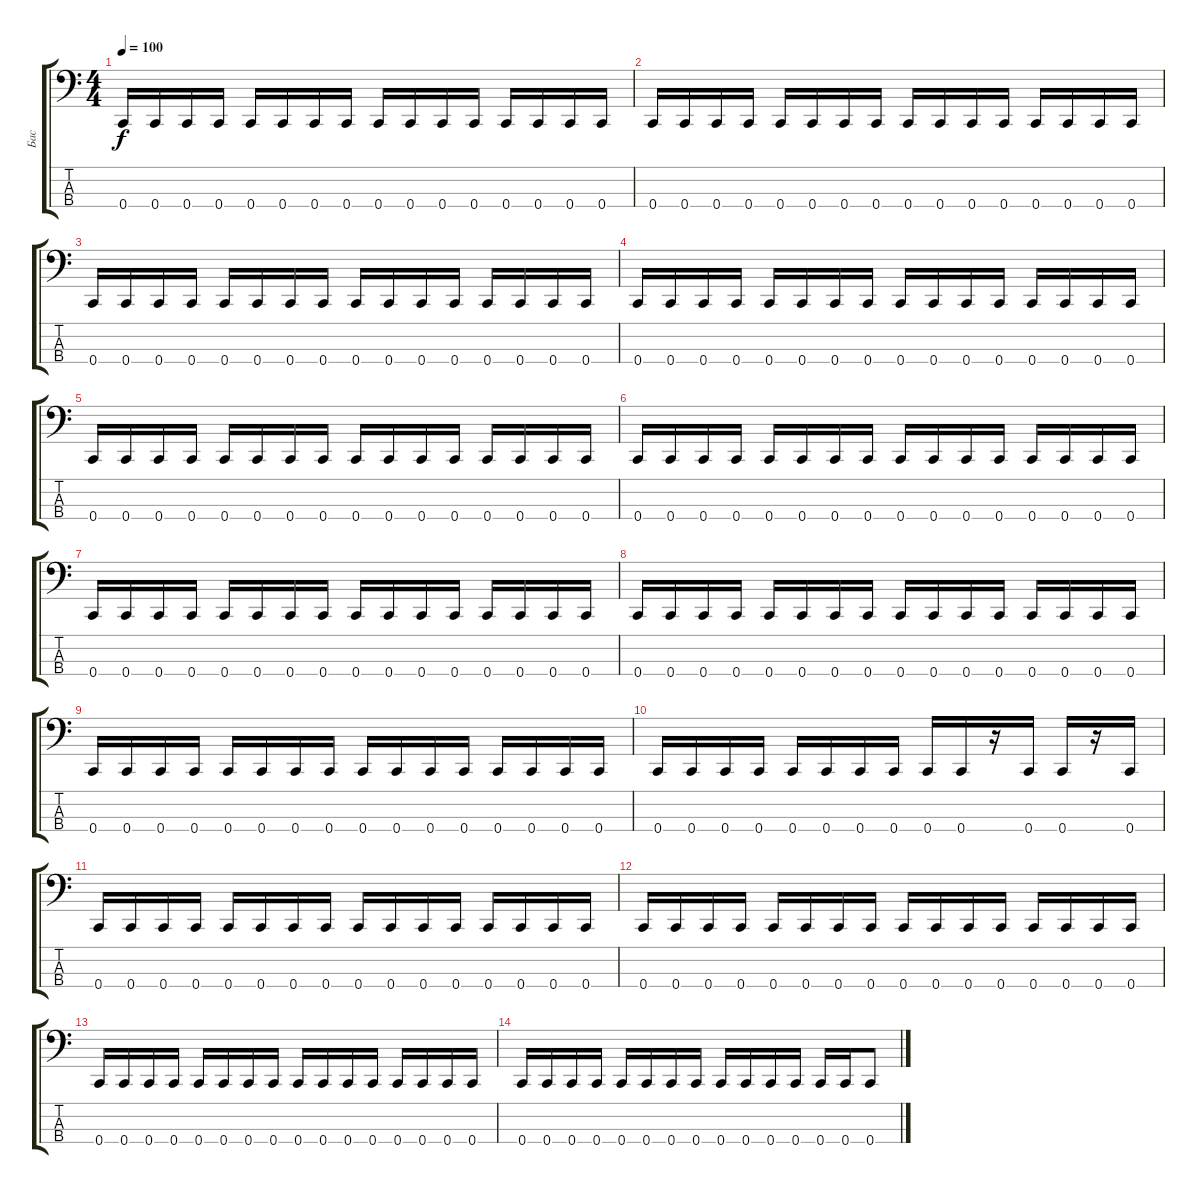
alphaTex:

\track ("Бас" "Бас") {instrument electricbassfinger}
\staff {score tabs}
\tuning (Eb2 Bb1 F1 C1) {hide}
\ts (4 4)
\tempo 100
\clef f4
\ks c
0.4.16{dy f} 0.4.16 0.4.16 0.4.16 0.4.16 0.4.16 0.4.16 0.4.16 0.4.16 0.4.16 0.4.16 0.4.16 0.4.16 0.4.16 0.4.16 0.4.16 |
0.4.16 0.4.16 0.4.16 0.4.16 0.4.16 0.4.16 0.4.16 0.4.16 0.4.16 0.4.16 0.4.16 0.4.16 0.4.16 0.4.16 0.4.16 0.4.16 |
0.4.16 0.4.16 0.4.16 0.4.16 0.4.16 0.4.16 0.4.16 0.4.16 0.4.16 0.4.16 0.4.16 0.4.16 0.4.16 0.4.16 0.4.16 0.4.16 |
0.4.16 0.4.16 0.4.16 0.4.16 0.4.16 0.4.16 0.4.16 0.4.16 0.4.16 0.4.16 0.4.16 0.4.16 0.4.16 0.4.16 0.4.16 0.4.16 |
0.4.16 0.4.16 0.4.16 0.4.16 0.4.16 0.4.16 0.4.16 0.4.16 0.4.16 0.4.16 0.4.16 0.4.16 0.4.16 0.4.16 0.4.16 0.4.16 |
0.4.16 0.4.16 0.4.16 0.4.16 0.4.16 0.4.16 0.4.16 0.4.16 0.4.16 0.4.16 0.4.16 0.4.16 0.4.16 0.4.16 0.4.16 0.4.16 |
0.4.16 0.4.16 0.4.16 0.4.16 0.4.16 0.4.16 0.4.16 0.4.16 0.4.16 0.4.16 0.4.16 0.4.16 0.4.16 0.4.16 0.4.16 0.4.16 |
0.4.16 0.4.16 0.4.16 0.4.16 0.4.16 0.4.16 0.4.16 0.4.16 0.4.16 0.4.16 0.4.16 0.4.16 0.4.16 0.4.16 0.4.16 0.4.16 |
0.4.16 0.4.16 0.4.16 0.4.16 0.4.16 0.4.16 0.4.16 0.4.16 0.4.16 0.4.16 0.4.16 0.4.16 0.4.16 0.4.16 0.4.16 0.4.16 |
0.4.16 0.4.16 0.4.16 0.4.16 0.4.16 0.4.16 0.4.16 0.4.16 0.4.16 0.4.16 r.16 0.4.16 0.4.16 r.16 0.4.16 |
0.4.16 0.4.16 0.4.16 0.4.16 0.4.16 0.4.16 0.4.16 0.4.16 0.4.16 0.4.16 0.4.16 0.4.16 0.4.16 0.4.16 0.4.16 0.4.16 |
0.4.16 0.4.16 0.4.16 0.4.16 0.4.16 0.4.16 0.4.16 0.4.16 0.4.16 0.4.16 0.4.16 0.4.16 0.4.16 0.4.16 0.4.16 0.4.16 |
0.4.16 0.4.16 0.4.16 0.4.16 0.4.16 0.4.16 0.4.16 0.4.16 0.4.16 0.4.16 0.4.16 0.4.16 0.4.16 0.4.16 0.4.16 0.4.16 |
0.4.16 0.4.16 0.4.16 0.4.16 0.4.16 0.4.16 0.4.16 0.4.16 0.4.16 0.4.16 0.4.16 0.4.16 0.4.16 0.4.16 0.4.8
